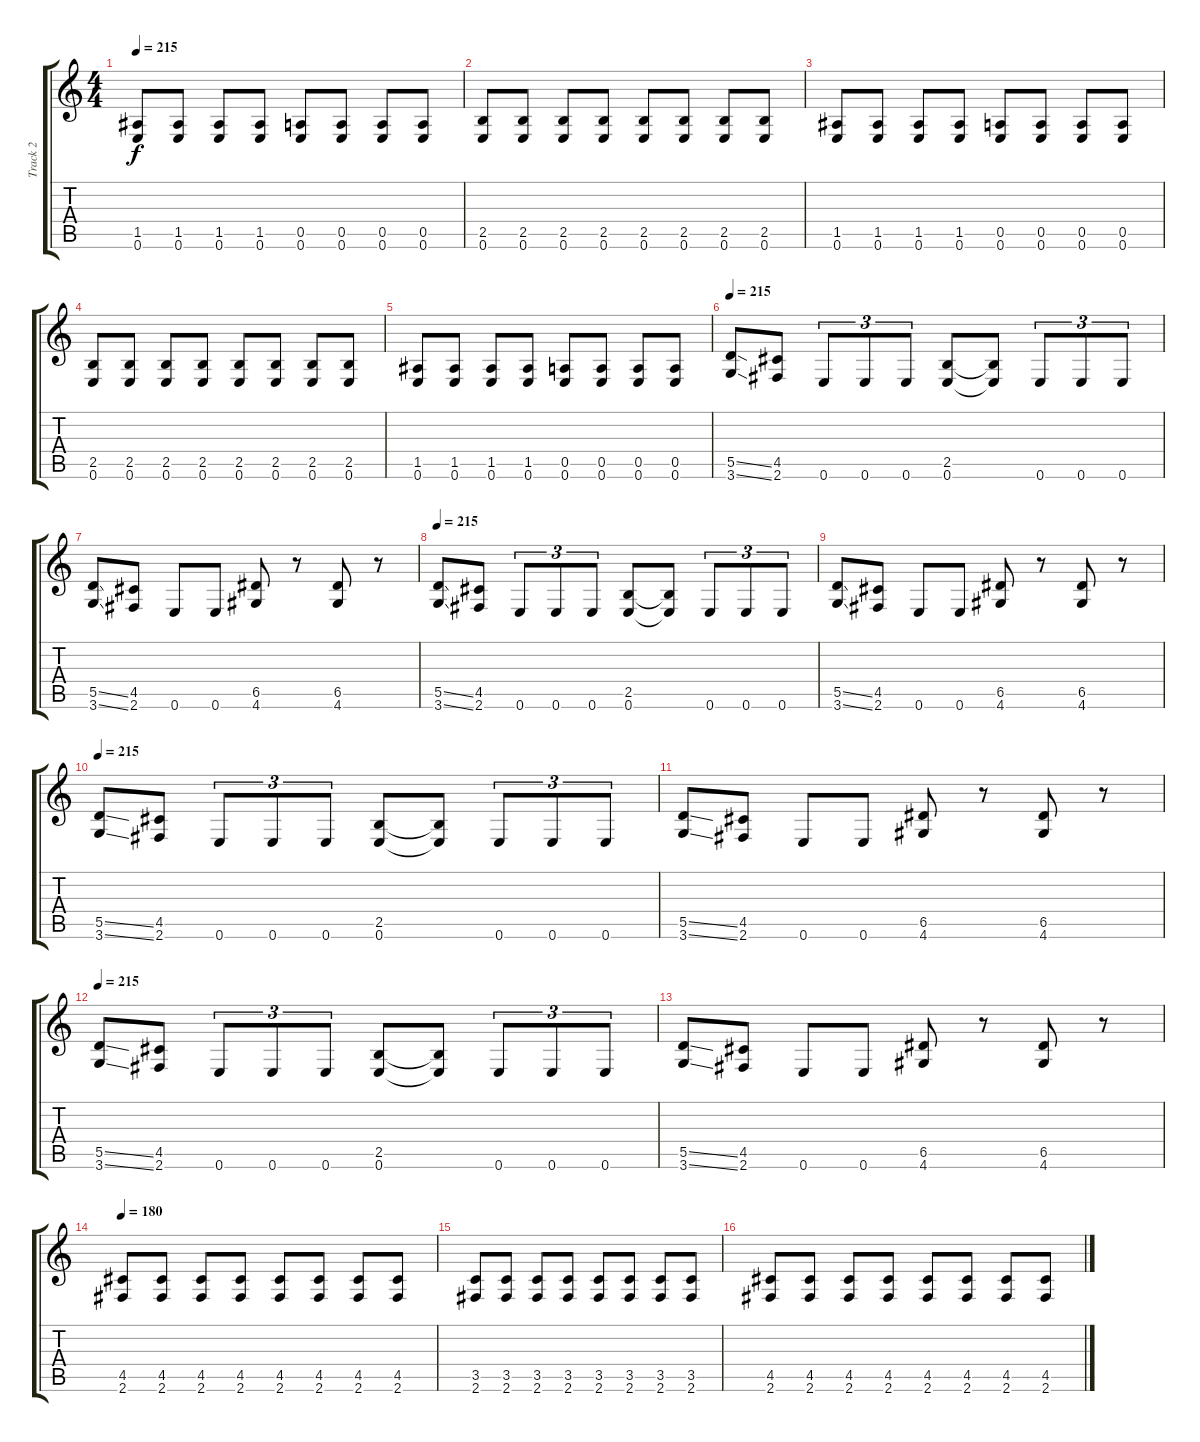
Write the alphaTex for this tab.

\track ("Track 2" "Track 2") {instrument distortionguitar}
\staff {score tabs}
\tuning (E4 B3 G3 D3 A2 E2) {hide}
\ts (4 4)
\tempo 215
\clef g2
\ks c
(1.5 0.6).8{dy f} (1.5 0.6).8 (1.5 0.6).8 (1.5 0.6).8 (0.5 0.6).8 (0.5 0.6).8 (0.5 0.6).8 (0.5 0.6).8 |
(2.5 0.6).8 (2.5 0.6).8 (2.5 0.6).8 (2.5 0.6).8 (2.5 0.6).8 (2.5 0.6).8 (2.5 0.6).8 (2.5 0.6).8 |
(1.5 0.6).8 (1.5 0.6).8 (1.5 0.6).8 (1.5 0.6).8 (0.5 0.6).8 (0.5 0.6).8 (0.5 0.6).8 (0.5 0.6).8 |
(2.5 0.6).8 (2.5 0.6).8 (2.5 0.6).8 (2.5 0.6).8 (2.5 0.6).8 (2.5 0.6).8 (2.5 0.6).8 (2.5 0.6).8 |
(1.5 0.6).8 (1.5 0.6).8 (1.5 0.6).8 (1.5 0.6).8 (0.5 0.6).8 (0.5 0.6).8 (0.5 0.6).8 (0.5 0.6).8 |
\tempo 215
(5.5{ss} 3.6{ss}).8 (4.5 2.6).8 0.6.8{tu (3 2)} 0.6.8{tu (3 2)} 0.6.8{tu (3 2)} (2.5 0.6).8 (2.5{t} 0.6{t}).8 0.6.8{tu (3 2)} 0.6.8{tu (3 2)} 0.6.8{tu (3 2)} |
(5.5{ss} 3.6{ss}).8 (4.5 2.6).8 0.6.8 0.6.8 (6.5 4.6).8 r.8 (6.5 4.6).8 r.8 |
\tempo 215
(5.5{ss} 3.6{ss}).8 (4.5 2.6).8 0.6.8{tu (3 2)} 0.6.8{tu (3 2)} 0.6.8{tu (3 2)} (2.5 0.6).8 (2.5{t} 0.6{t}).8 0.6.8{tu (3 2)} 0.6.8{tu (3 2)} 0.6.8{tu (3 2)} |
(5.5{ss} 3.6{ss}).8 (4.5 2.6).8 0.6.8 0.6.8 (6.5 4.6).8 r.8 (6.5 4.6).8 r.8 |
\tempo 215
(5.5{ss} 3.6{ss}).8 (4.5 2.6).8 0.6.8{tu (3 2)} 0.6.8{tu (3 2)} 0.6.8{tu (3 2)} (2.5 0.6).8 (2.5{t} 0.6{t}).8 0.6.8{tu (3 2)} 0.6.8{tu (3 2)} 0.6.8{tu (3 2)} |
(5.5{ss} 3.6{ss}).8 (4.5 2.6).8 0.6.8 0.6.8 (6.5 4.6).8 r.8 (6.5 4.6).8 r.8 |
\tempo 215
(5.5{ss} 3.6{ss}).8 (4.5 2.6).8 0.6.8{tu (3 2)} 0.6.8{tu (3 2)} 0.6.8{tu (3 2)} (2.5 0.6).8 (2.5{t} 0.6{t}).8 0.6.8{tu (3 2)} 0.6.8{tu (3 2)} 0.6.8{tu (3 2)} |
(5.5{ss} 3.6{ss}).8 (4.5 2.6).8 0.6.8 0.6.8 (6.5 4.6).8 r.8 (6.5 4.6).8 r.8 |
\tempo 180
(4.5 2.6).8 (4.5 2.6).8 (4.5 2.6).8 (4.5 2.6).8 (4.5 2.6).8 (4.5 2.6).8 (4.5 2.6).8 (4.5 2.6).8 |
(3.5 2.6).8 (3.5 2.6).8 (3.5 2.6).8 (3.5 2.6).8 (3.5 2.6).8 (3.5 2.6).8 (3.5 2.6).8 (3.5 2.6).8 |
(4.5 2.6).8 (4.5 2.6).8 (4.5 2.6).8 (4.5 2.6).8 (4.5 2.6).8 (4.5 2.6).8 (4.5 2.6).8 (4.5 2.6).8
